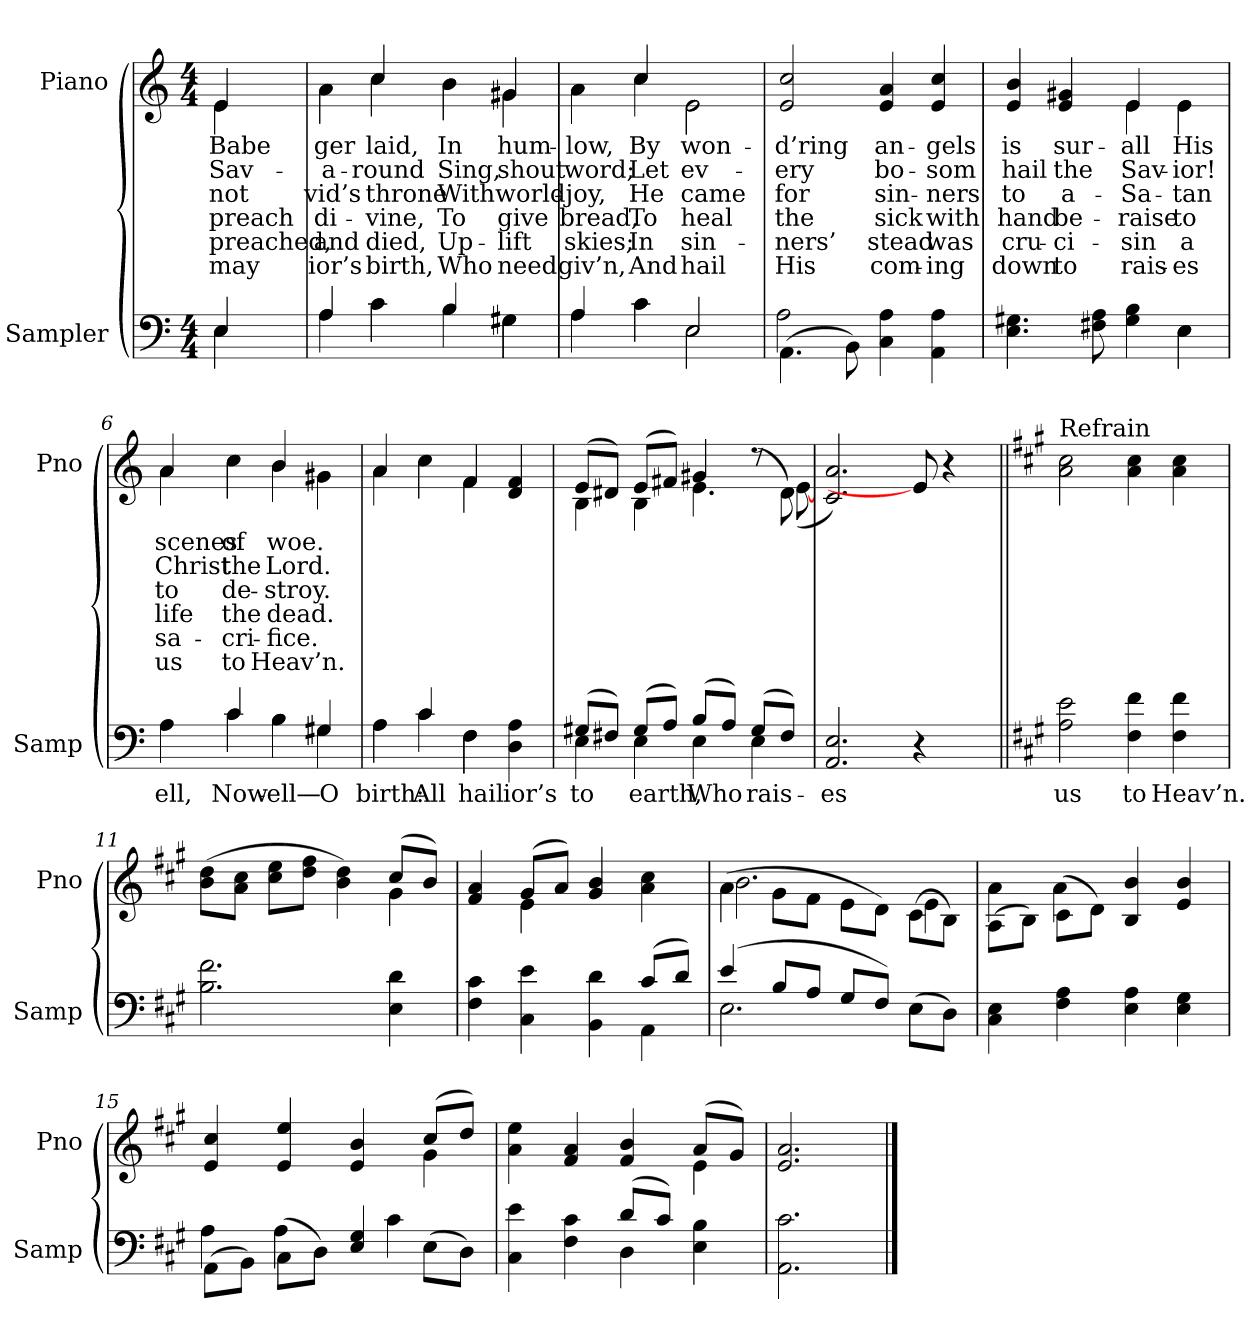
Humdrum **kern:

**kern	**text	**kern	**text	**text	**text	**text	**text	**text
*part2	*part2	*part1	*part1	*part1	*part1	*part1	*part1	*part1
*staff2	*staff2	*staff1	*staff1	*staff1	*staff1	*staff1	*staff1	*staff1
*I"Sampler	*	*I"Piano	*	*	*	*	*	*
*I'Samp	*	*I'Pno	*	*	*	*	*	*
*clefF4	*	*clefG2	*	*	*	*	*	*
*M4/4	*	*M4/4	*	*	*	*	*	*
=1	=1	=1	=1	=1	=1	=1	=1	=1
*^	*	*^	*	*	*	*	*	*
4E/	4E	.	4e/	4e	Babe	Sav-	not	preach	preached,	may
=2	=2	=2	=2	=2	=2	=2	=2	=2	=2	=2
4A/	4A	.	4a\	4a	-ger	a-	-vid’s	di-	and	-ior’s
4c\	4c	.	4cc/	4cc	laid,	-round	throne	-vine,	died,	birth,
4B/	4B	.	4b\	4b	In	Sing,	With	To	Up-	Who
4G#X\	4G#X	.	4g#X/	4g#X	hum-	shout	world-	give	-lift	need
=3	=3	=3	=3	=3	=3	=3	=3	=3	=3	=3
4A/	4A	.	4a\	4a	low,	word;	joy,	bread,	skies;	giv’n,
4c\	4c	.	4cc/	4cc	By	Let	He	To	In	And
2E/	2E	.	2e\	2e	won-	ev-	came	heal	sin-	hail
*	*	*	*v	*v	*	*	*	*	*	*
=4	=4	=4	=4	=4	=4	=4	=4	=4	=4
(4.AA\	2A	.	2e 2cc	-d’ring	-ery	for	the	-ners’	His
8BB\)	.	.	.	.	.	.	.	.	.
4C 4A	2ryy	.	4e 4a	an-	bo-	sin-	sick	stead	com-
4AA 4A	.	.	4e 4cc	-gels	-som	-ners	with	was	-ing
=5	=5	=5	=5	=5	=5	=5	=5	=5	=5
*	*	*	*^	*	*	*	*	*	*
4.E 4.G#X	2.ryy	.	4e 4b	2ryy	is	hail	to	hand	cru-	down
.	.	.	4e 4g#X	.	sur-	the	a-	be-	-ci-	to
8F#X 8A	.	.	.	.	.	.	.	.	.	.
4G# 4B	.	.	4e/	4e	all	Sav-	Sa-	raise	sin	rais-
4E\	4E	.	4e\	4e	His	-ior!	-tan	to	a	-es
=6	=6	=6	=6	=6	=6	=6	=6	=6	=6	=6
4A\	4A	-ell,	4a/	4a	scenes	Christ	to	life	sa-	us
4c/	4c	Now-	4cc\	4cc	of	the	de-	the	-cri-	to
4B\	4B	-ell—	4b/	4b	woe.	Lord.	-stroy.	dead.	-fice.	Heav’n.
4G#X/	4G#X	O	4g#X\	4g#X	.	.	.	.	.	.
=7	=7	=7	=7	=7	=7	=7	=7	=7	=7	=7
4A\	4A	birth:	4a/	4a	.	.	.	.	.	.
4c/	4c	All	4cc\	4cc	.	.	.	.	.	.
4F\	4F	hail	4f/	4f	.	.	.	.	.	.
4D 4A	4ryy	-ior’s	4d 4f	4ryy	.	.	.	.	.	.
=8	=8	=8	=8	=8	=8	=8	=8	=8	=8	=8
(8G#X/L	4E	to	(8e/L	4B	.	.	.	.	.	.
8F#X/J)	.	.	8d#X/J)	.	.	.	.	.	.	.
(8G#/L	4E	earth,	(8e/L	4B	.	.	.	.	.	.
8A/J)	.	.	8f#X/J)	.	.	.	.	.	.	.
(8B/L	4E	Who	4g#X/	4.e	.	.	.	.	.	.
8A/J)	.	.	.	.	.	.	.	.	.	.
(8G#/L	4E	rais-	(8r	.	.	.	.	.	.	.
8F#/J)	.	.	8d#\)	([8e	.	.	.	.	.	.
*v	*v	*	*	*	*	*	*	*	*	*
*	*	*v	*v	*	*	*	*	*	*
=9	=9	=9	=9	=9	=9	=9	=9	=9
2.AA 2.E	-es	2.c 2.a)	.	.	.	.	.	.
4r	.	8e]	.	.	.	.	.	.
.	.	4r	.	.	.	.	.	.
8ryy	.	.	.	.	.	.	.	.
=10||	=10||	=10||	=10||	=10||	=10||	=10||	=10||	=10||
*k[f#c#g#]	*	*k[f#c#g#]	*	*	*	*	*	*
*A:	*	*A:	*	*	*	*	*	*
!	!	!LO:TX:t=Refrain	!	!	!	!	!	!
2A 2e	us	2a 2cc#	.	.	.	.	.	.
4F# 4f#	to	4a 4cc#	.	.	.	.	.	.
4F# 4f#	Heav’n.	4a 4cc#	.	.	.	.	.	.
=11	=11	=11	=11	=11	=11	=11	=11	=11
*	*	*^	*	*	*	*	*	*
2.B 2.f#	.	(8b\ 8dd\L	2.ryy	.	.	.	.	.	.
.	.	8a\ 8cc#\J	.	.	.	.	.	.	.
.	.	8cc#\ 8ee\L	.	.	.	.	.	.	.
.	.	8dd\ 8ff#\J	.	.	.	.	.	.	.
.	.	4b 4dd)	.	.	.	.	.	.	.
4E 4d	.	(8cc#/L	4g#	.	.	.	.	.	.
.	.	8b/J)	.	.	.	.	.	.	.
=12	=12	=12	=12	=12	=12	=12	=12	=12	=12
*^	*	*	*	*	*	*	*	*	*
4F# 4c#	2.ryy	.	4f# 4a	4ryy	.	.	.	.	.	.
4C# 4e	.	.	(8g#/L	4e	.	.	.	.	.	.
.	.	.	8a/J)	.	.	.	.	.	.	.
4BB 4d	.	.	4g# 4b	2ryy	.	.	.	.	.	.
(8c#/L	4AA	.	4a 4cc#	.	.	.	.	.	.	.
8d/J)	.	.	.	.	.	.	.	.	.	.
=13	=13	=13	=13	=13	=13	=13	=13	=13	=13	=13
(4e/	2.E	.	(4a\	2.b	.	.	.	.	.	.
8B/L	.	.	8g#\L	.	.	.	.	.	.	.
8A/J	.	.	8f#\J	.	.	.	.	.	.	.
8G#/L	.	.	8e\L	.	.	.	.	.	.	.
8F#/J)	.	.	8d\J)	.	.	.	.	.	.	.
(8E\L	4E	.	(8c#\L	4e	.	.	.	.	.	.
8D\J)	.	.	8B\J)	.	.	.	.	.	.	.
*v	*v	*	*	*	*	*	*	*	*	*
=14	=14	=14	=14	=14	=14	=14	=14	=14	=14
4C# 4E	.	(8A\L	4a	.	.	.	.	.	.
.	.	8B\J)	.	.	.	.	.	.	.
4F# 4A	.	(8c#\L	4a	.	.	.	.	.	.
.	.	8d\J)	.	.	.	.	.	.	.
4E 4A	.	4B 4b	2ryy	.	.	.	.	.	.
4E 4G#	.	4e 4b	.	.	.	.	.	.	.
=15	=15	=15	=15	=15	=15	=15	=15	=15	=15
*^	*	*	*	*	*	*	*	*	*
(8AA\L	4A	.	4e 4cc#	2.ryy	.	.	.	.	.	.
8BB\J)	.	.	.	.	.	.	.	.	.	.
(8C#\L	4A	.	4e 4ee	.	.	.	.	.	.	.
8D\J)	.	.	.	.	.	.	.	.	.	.
4E 4G#	8ryy	.	4e 4b	.	.	.	.	.	.	.
.	4c#	.	.	.	.	.	.	.	.	.
(8E\L	.	.	(8cc#/L	4g#	.	.	.	.	.	.
8D\J)	8ryy	.	8dd/J)	.	.	.	.	.	.	.
=16	=16	=16	=16	=16	=16	=16	=16	=16	=16	=16
4C# 4e	2ryy	.	4a 4ee	2.ryy	.	.	.	.	.	.
4F# 4c#	.	.	4f# 4a	.	.	.	.	.	.	.
(8d/L	4D	.	4f# 4b	.	.	.	.	.	.	.
8c#/J)	.	.	.	.	.	.	.	.	.	.
4E 4B	4ryy	.	(8a/L	4e	.	.	.	.	.	.
.	.	.	8g#/J)	.	.	.	.	.	.	.
*v	*v	*	*	*	*	*	*	*	*	*
*	*	*v	*v	*	*	*	*	*	*
=17	=17	=17	=17	=17	=17	=17	=17	=17
2.AA 2.c#	.	2.e 2.a	.	.	.	.	.	.
==	==	==	==	==	==	==	==	==
*-	*-	*-	*-	*-	*-	*-	*-	*-
